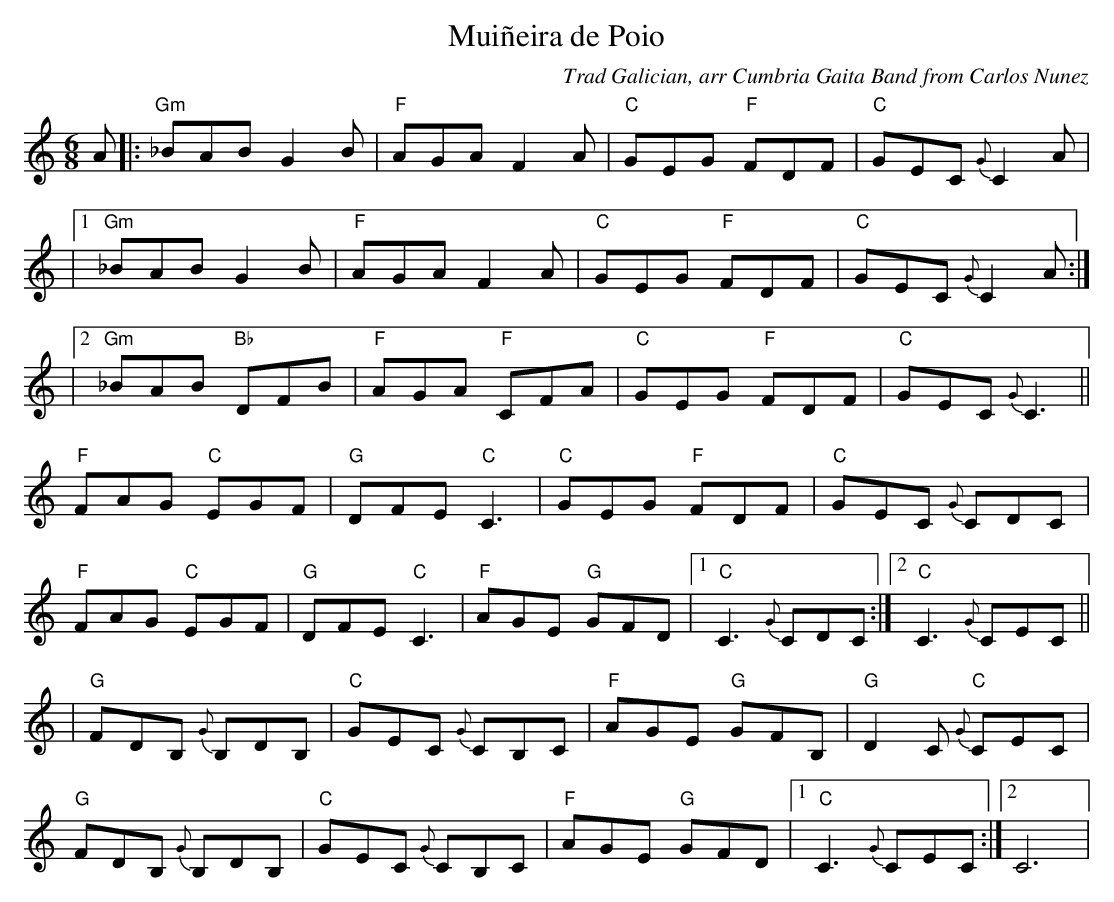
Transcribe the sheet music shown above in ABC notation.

X:1
T:Muiñeira de Poio
C:Trad Galician, arr Cumbria Gaita Band from Carlos Nunez
M:6/8
L:1/8
K:Cmaj
A |:"Gm"_BAB G2 B |"F"AGA F2 A |"C"GEG "F"FDF |"C"GEC {G}C2 A |
|1 "Gm"_BAB G2 B |"F"AGA F2 A |"C"GEG "F"FDF |"C"GEC {G}C2 A :|
|2 "Gm"_BAB "Bb"DFB |"F"AGA "F"CFA |"C"GEG "F"FDF |"C"GEC {G}C3 ||
"F"FAG "C"EGF |"G"DFE "C"C3 |"C"GEG "F"FDF |"C"GEC {G}CDC |
"F"FAG "C"EGF |"G"DFE "C"C3 |"F"AGE "G"GFD | [1"C"C3 {G}CDC :| [2"C"C3 {G}CEC ||
|"G"FDB, {G}B,DB, |"C"GEC {G}CB,C |"F"AGE "G"GFB, |"G"D2 C "C"{G}CEC |
"G"FDB, {G}B,DB, |"C"GEC {G}CB,C |"F"AGE "G"GFD | [1"C"C3 {G}CEC :| [2C6 |
